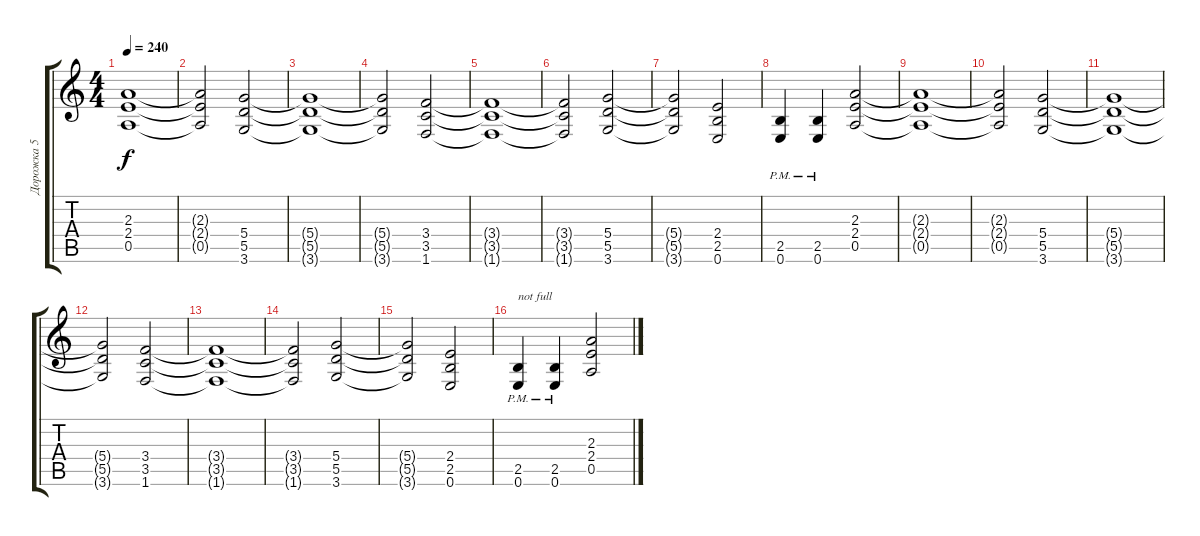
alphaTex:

\track ("Дорожка 5" "Дорожка 5") {instrument distortionguitar}
\staff {score tabs}
\tuning (E4 B3 G3 D3 A2 E2) {hide}
\ts (4 4)
\tempo 240
\clef g2
\ks c
(2.3{t} 2.4{t} 0.5{t}).1{dy f} |
(2.3{t} 2.4{t} 0.5{t}).2 (5.4 5.5 3.6).2 |
(5.4{t} 5.5{t} 3.6{t}).1 |
(5.4{t} 5.5{t} 3.6{t}).2 (3.4 3.5 1.6).2 |
(3.4{t} 3.5{t} 1.6{t}).1 |
(3.4{t} 3.5{t} 1.6{t}).2 (5.4 5.5 3.6).2 |
(5.4{t} 5.5{t} 3.6{t}).2 (2.4 2.5 0.6).2 |
(2.5{pm} 0.6{pm}).4 (2.5{pm} 0.6{pm}).4 (2.3 2.4 0.5).2 |
(2.3{t} 2.4{t} 0.5{t}).1 |
(2.3{t} 2.4{t} 0.5{t}).2 (5.4 5.5 3.6).2 |
(5.4{t} 5.5{t} 3.6{t}).1 |
(5.4{t} 5.5{t} 3.6{t}).2 (3.4 3.5 1.6).2 |
(3.4{t} 3.5{t} 1.6{t}).1 |
(3.4{t} 3.5{t} 1.6{t}).2 (5.4 5.5 3.6).2 |
(5.4{t} 5.5{t} 3.6{t}).2 (2.4 2.5 0.6).2 |
(2.5{pm} 0.6{pm}).4{txt "not full"} (2.5{pm} 0.6{pm}).4 (2.3 2.4 0.5).2
